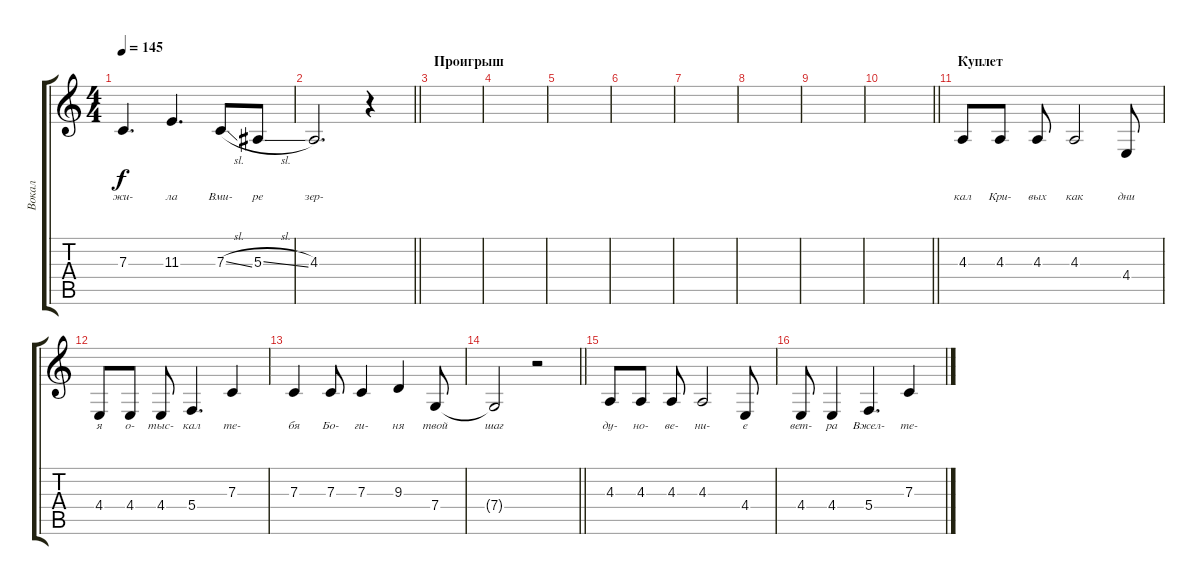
\track ("Вокал" "Вокал") {instrument pad3polysynth}
\staff {score tabs}
\tuning (D4 A3 F3 C3 G2 C2) {hide}
\ts (4 4)
\tempo 145
\clef g2
\ks c
7.3.4{d lyrics (0 "жи-") lyrics (1 "") lyrics (2 "") lyrics (3 "") lyrics (4 "") dy f} 11.3.4{d lyrics (0 "ла") lyrics (1 "") lyrics (2 "") lyrics (3 "") lyrics (4 "")} 7.3{sl}.8{lyrics (0 "Вми-") lyrics (1 "") lyrics (2 "") lyrics (3 "") lyrics (4 "")} 5.3{sl}.8{lyrics (0 "ре") lyrics (1 "") lyrics (2 "") lyrics (3 "") lyrics (4 "")} |
\barLineRight lightlight
4.3.2{d lyrics (0 "зер-") lyrics (1 "") lyrics (2 "") lyrics (3 "") lyrics (4 "")} r.4 |
\section ("" "Проигрыш")
|
|
|
|
|
|
|
\barLineRight lightlight
|
\section ("" "Куплет")
4.3.8{lyrics (0 "кал") lyrics (1 "") lyrics (2 "") lyrics (3 "") lyrics (4 "")} 4.3.8{lyrics (0 "Кри-") lyrics (1 "") lyrics (2 "") lyrics (3 "") lyrics (4 "")} 4.3.8{lyrics (0 "вых") lyrics (1 "") lyrics (2 "") lyrics (3 "") lyrics (4 "")} 4.3.2{lyrics (0 "как") lyrics (1 "") lyrics (2 "") lyrics (3 "") lyrics (4 "")} 4.4.8{lyrics (0 "дни") lyrics (1 "") lyrics (2 "") lyrics (3 "") lyrics (4 "")} |
4.4.8{lyrics (0 "я") lyrics (1 "") lyrics (2 "") lyrics (3 "") lyrics (4 "")} 4.4.8{lyrics (0 "о-") lyrics (1 "") lyrics (2 "") lyrics (3 "") lyrics (4 "")} 4.4.8{lyrics (0 "тыс-") lyrics (1 "") lyrics (2 "") lyrics (3 "") lyrics (4 "")} 5.4.4{d lyrics (0 "кал") lyrics (1 "") lyrics (2 "") lyrics (3 "") lyrics (4 "")} 7.3.4{lyrics (0 "те-") lyrics (1 "") lyrics (2 "") lyrics (3 "") lyrics (4 "")} |
7.3.4{lyrics (0 "бя") lyrics (1 "") lyrics (2 "") lyrics (3 "") lyrics (4 "")} 7.3.8{lyrics (0 "Бо-") lyrics (1 "") lyrics (2 "") lyrics (3 "") lyrics (4 "")} 7.3.4{lyrics (0 "ги-") lyrics (1 "") lyrics (2 "") lyrics (3 "") lyrics (4 "")} 9.3.4{lyrics (0 "ня") lyrics (1 "") lyrics (2 "") lyrics (3 "") lyrics (4 "")} 7.4.8{lyrics (0 "твой") lyrics (1 "") lyrics (2 "") lyrics (3 "") lyrics (4 "")} |
\barLineRight lightlight
7.4{t}.2{lyrics (0 "шаг") lyrics (1 "") lyrics (2 "") lyrics (3 "") lyrics (4 "")} r.2 |
4.3.8{lyrics (0 "ду-") lyrics (1 "") lyrics (2 "") lyrics (3 "") lyrics (4 "")} 4.3.8{lyrics (0 "но-") lyrics (1 "") lyrics (2 "") lyrics (3 "") lyrics (4 "")} 4.3.8{lyrics (0 "ве-") lyrics (1 "") lyrics (2 "") lyrics (3 "") lyrics (4 "")} 4.3.2{lyrics (0 "ни-") lyrics (1 "") lyrics (2 "") lyrics (3 "") lyrics (4 "")} 4.4.8{lyrics (0 "е") lyrics (1 "") lyrics (2 "") lyrics (3 "") lyrics (4 "")} |
4.4.8{lyrics (0 "вет-") lyrics (1 "") lyrics (2 "") lyrics (3 "") lyrics (4 "")} 4.4.4{lyrics (0 "ра") lyrics (1 "") lyrics (2 "") lyrics (3 "") lyrics (4 "")} 5.4.4{d lyrics (0 "Вжел-") lyrics (1 "") lyrics (2 "") lyrics (3 "") lyrics (4 "")} 7.3.4{lyrics (0 "те-") lyrics (1 "") lyrics (2 "") lyrics (3 "") lyrics (4 "")}
